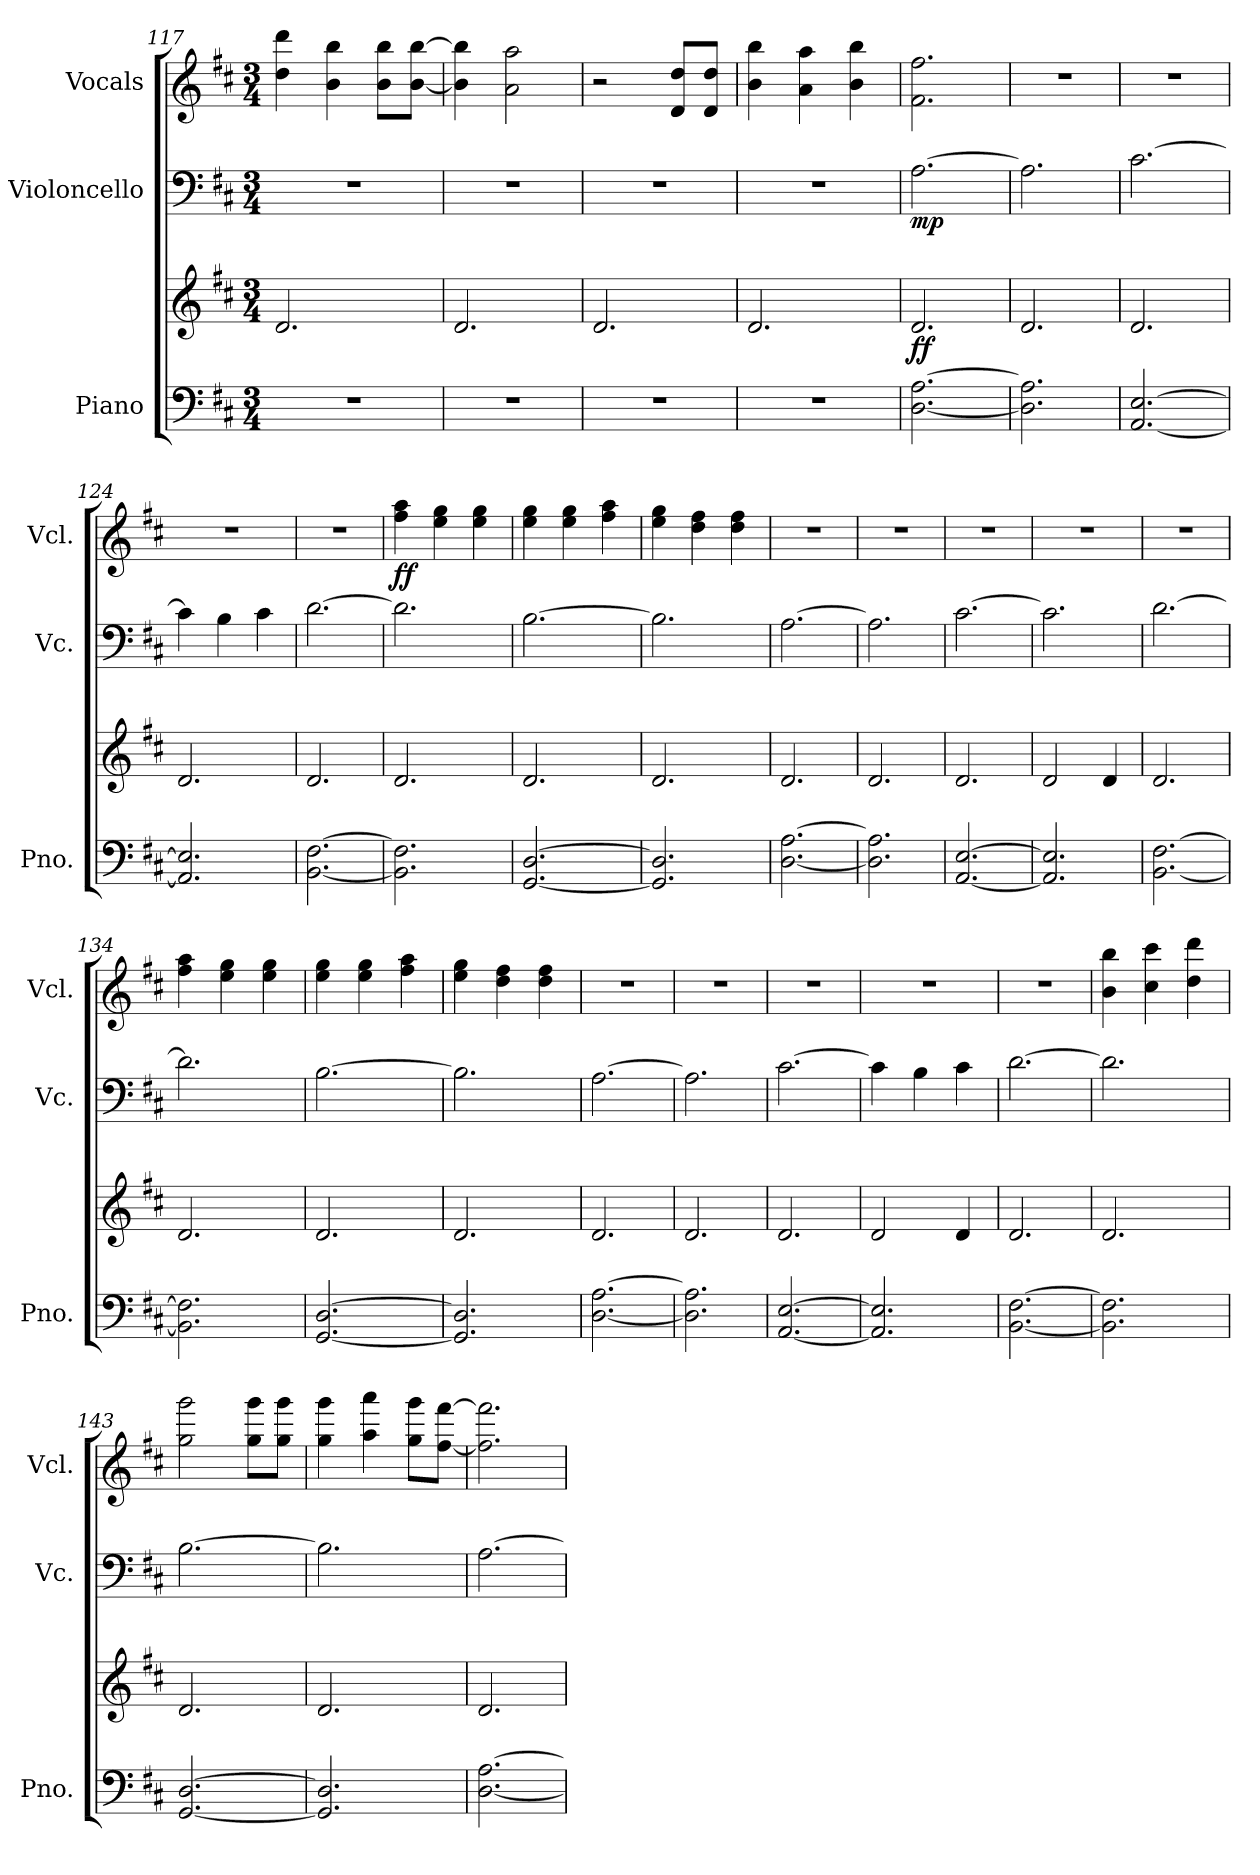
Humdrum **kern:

**kern	**kern	**dynam	**kern	**dynam	**kern	**dynam
*part3	*part3	*part3	*part2	*part2	*part1	*part1
*staff4	*staff3	*staff3/4	*staff2	*staff2	*staff1	*staff1
*I"Piano	*	*	*I"Violoncello	*	*I"Vocals	*
*I'Pno.	*	*	*I'Vc.	*	*I'Vcl.	*
*clefF4	*clefG2	*	*clefF4	*	*clefG2	*
*k[f#c#]	*k[f#c#]	*	*k[f#c#]	*	*k[f#c#]	*
*M3/4	*M3/4	*	*M3/4	*	*M3/4	*
=117	=117	=117	=117	=117	=117	=117
2.r	2.d/	.	2.r	.	4dd\ 4ddd\	.
.	.	.	.	.	4b\ 4bb\	.
.	.	.	.	.	8b\ 8bb\L	.
.	.	.	.	.	[8b\ [8bb\J	.
=118	=118	=118	=118	=118	=118	=118
2.r	2.d/	.	2.r	.	4b\] 4bb\]	.
.	.	.	.	.	2a\ 2aa\	.
=119	=119	=119	=119	=119	=119	=119
2.r	2.d/	.	2.r	.	2r	.
.	.	.	.	.	8d/ 8dd/L	.
.	.	.	.	.	8d/ 8dd/J	.
=120	=120	=120	=120	=120	=120	=120
2.r	2.d/	.	2.r	.	4b\ 4bb\	.
.	.	.	.	.	4a\ 4aa\	.
.	.	.	.	.	4b\ 4bb\	.
=121	=121	=121	=121	=121	=121	=121
!	!	!LO:DY:b	!	!LO:DY:b	!	!
[2.D\ [2.A\	2.d/	ff	[2.A\	mp	2.f#\ 2.ff#\	.
=122	=122	=122	=122	=122	=122	=122
2.D\] 2.A\]	2.d/	.	2.A\]	.	2.r	.
=123	=123	=123	=123	=123	=123	=123
[2.AA/ [2.E/	2.d/	.	[2.c#\	.	2.r	.
=124	=124	=124	=124	=124	=124	=124
2.AA/] 2.E/]	2.d/	.	4c#\]	.	2.r	.
.	.	.	4B\	.	.	.
.	.	.	4c#\	.	.	.
=125	=125	=125	=125	=125	=125	=125
[2.BB\ [2.F#\	2.d/	.	[2.d\	.	2.r	.
!!LO:LB:g=z
=126	=126	=126	=126	=126	=126	=126
!	!	!	!	!	!	!LO:DY:b
2.BB\] 2.F#\]	2.d/	.	2.d\]	.	4ff#\ 4aa\	ff
.	.	.	.	.	4ee\ 4gg\	.
.	.	.	.	.	4ee\ 4gg\	.
=127	=127	=127	=127	=127	=127	=127
[2.GG/ [2.D/	2.d/	.	[2.B\	.	4ee\ 4gg\	.
.	.	.	.	.	4ee\ 4gg\	.
.	.	.	.	.	4ff#\ 4aa\	.
=128	=128	=128	=128	=128	=128	=128
2.GG/] 2.D/]	2.d/	.	2.B\]	.	4ee\ 4gg\	.
.	.	.	.	.	4dd\ 4ff#\	.
.	.	.	.	.	4dd\ 4ff#\	.
=129	=129	=129	=129	=129	=129	=129
[2.D\ [2.A\	2.d/	.	[2.A\	.	2.r	.
=130	=130	=130	=130	=130	=130	=130
2.D\] 2.A\]	2.d/	.	2.A\]	.	2.r	.
=131	=131	=131	=131	=131	=131	=131
[2.AA/ [2.E/	2.d/	.	[2.c#\	.	2.r	.
=132	=132	=132	=132	=132	=132	=132
2.AA/] 2.E/]	2d/	.	2.c#\]	.	2.r	.
.	4d/	.	.	.	.	.
=133	=133	=133	=133	=133	=133	=133
[2.BB\ [2.F#\	2.d/	.	[2.d\	.	2.r	.
=134	=134	=134	=134	=134	=134	=134
2.BB\] 2.F#\]	2.d/	.	2.d\]	.	4ff#\ 4aa\	.
.	.	.	.	.	4ee\ 4gg\	.
.	.	.	.	.	4ee\ 4gg\	.
=135	=135	=135	=135	=135	=135	=135
[2.GG/ [2.D/	2.d/	.	[2.B\	.	4ee\ 4gg\	.
.	.	.	.	.	4ee\ 4gg\	.
.	.	.	.	.	4ff#\ 4aa\	.
=136	=136	=136	=136	=136	=136	=136
2.GG/] 2.D/]	2.d/	.	2.B\]	.	4ee\ 4gg\	.
.	.	.	.	.	4dd\ 4ff#\	.
.	.	.	.	.	4dd\ 4ff#\	.
!!LO:PB:g=z
=137	=137	=137	=137	=137	=137	=137
[2.D\ [2.A\	2.d/	.	[2.A\	.	2.r	.
=138	=138	=138	=138	=138	=138	=138
2.D\] 2.A\]	2.d/	.	2.A\]	.	2.r	.
=139	=139	=139	=139	=139	=139	=139
[2.AA/ [2.E/	2.d/	.	[2.c#\	.	2.r	.
=140	=140	=140	=140	=140	=140	=140
2.AA/] 2.E/]	2d/	.	4c#\]	.	2.r	.
.	.	.	4B\	.	.	.
.	4d/	.	4c#\	.	.	.
=141	=141	=141	=141	=141	=141	=141
[2.BB\ [2.F#\	2.d/	.	[2.d\	.	2.r	.
=142	=142	=142	=142	=142	=142	=142
2.BB\] 2.F#\]	2.d/	.	2.d\]	.	4b\ 4bb\	.
.	.	.	.	.	4cc#\ 4ccc#\	.
.	.	.	.	.	4dd\ 4ddd\	.
=143	=143	=143	=143	=143	=143	=143
[2.GG/ [2.D/	2.d/	.	[2.B\	.	2gg\ 2ggg\	.
.	.	.	.	.	8gg\ 8ggg\L	.
.	.	.	.	.	8gg\ 8ggg\J	.
=144	=144	=144	=144	=144	=144	=144
2.GG/] 2.D/]	2.d/	.	2.B\]	.	4gg\ 4ggg\	.
.	.	.	.	.	4aa\ 4aaa\	.
.	.	.	.	.	8gg\ 8ggg\L	.
.	.	.	.	.	[8ff#\ [8fff#\J	.
=145	=145	=145	=145	=145	=145	=145
[2.D\ [2.A\	2.d/	.	[2.A\	.	2.ff#\] 2.fff#\]	.
=	=	=	=	=	=	=
*-	*-	*-	*-	*-	*-	*-
